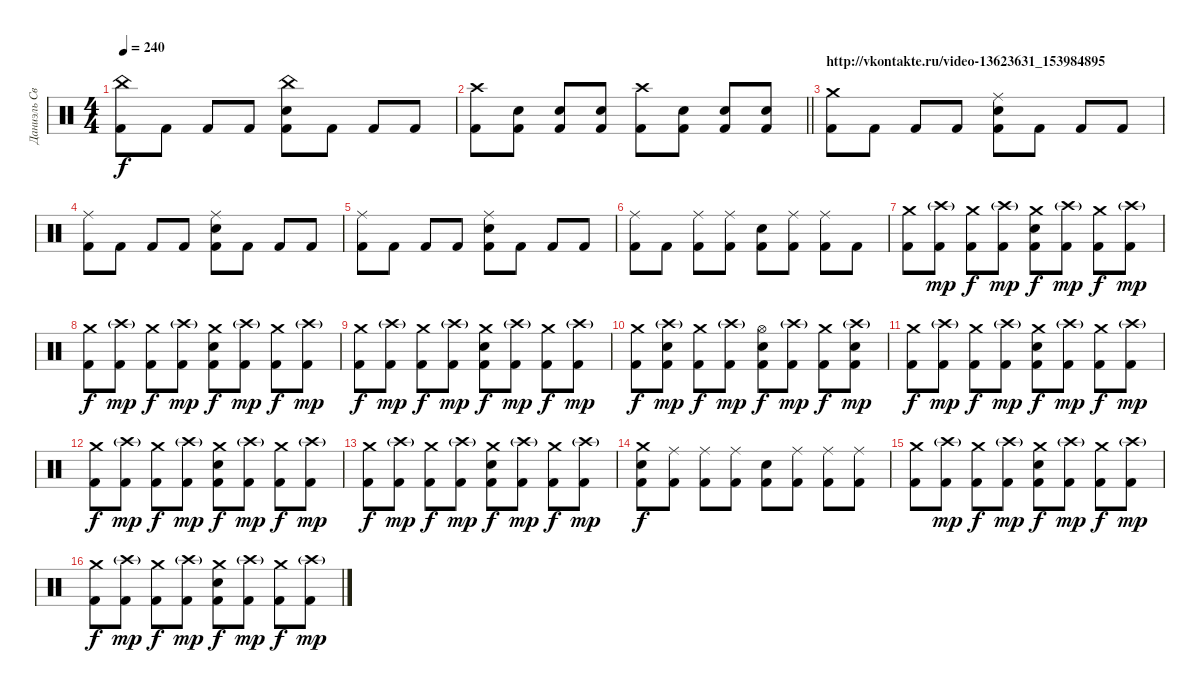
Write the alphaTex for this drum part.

\track ("Даниэль Свенсон" "Даниэль Св") {instrument percussion}
\staff {score}
\articulation defaults
\ts (4 4)
\tempo 240
\clef neutral
\ks c
("China (hit)" "Kick (hit) 2").8{dy f} "Kick (hit) 2".8 "Kick (hit) 2".8 "Kick (hit) 2".8 ("China (hit)" "Electric Snare (hit)" "Kick (hit) 2").8 "Kick (hit) 2".8 "Kick (hit) 2".8 "Kick (hit) 2".8 |
\barLineRight lightlight
("Crash high (hit)" "Kick (hit) 2").8 ("Electric Snare (hit)" "Kick (hit) 2").8 ("Electric Snare (hit)" "Kick (hit) 2").8 ("Electric Snare (hit)" "Kick (hit) 2").8 ("Crash high (hit)" "Kick (hit) 2").8 ("Electric Snare (hit)" "Kick (hit) 2").8 ("Electric Snare (hit)" "Kick (hit) 2").8 ("Electric Snare (hit)" "Kick (hit) 2").8 |
\section ("" "http://vkontakte.ru/video-13623631_153984895")
("Crash medium (hit)" "Kick (hit) 2").8 "Kick (hit) 2".8 "Kick (hit) 2".8 "Kick (hit) 2".8 ("Ride (middle)" "Electric Snare (hit)" "Kick (hit) 2").8 "Kick (hit) 2".8 "Kick (hit) 2".8 "Kick (hit) 2".8 |
("Ride (middle)" "Kick (hit) 2").8 "Kick (hit) 2".8 "Kick (hit) 2".8 "Kick (hit) 2".8 ("Ride (middle)" "Electric Snare (hit)" "Kick (hit) 2").8 "Kick (hit) 2".8 "Kick (hit) 2".8 "Kick (hit) 2".8 |
("Ride (middle)" "Kick (hit) 2").8 "Kick (hit) 2".8 "Kick (hit) 2".8 "Kick (hit) 2".8 ("Ride (middle)" "Electric Snare (hit)" "Kick (hit) 2").8 "Kick (hit) 2".8 "Kick (hit) 2".8 "Kick (hit) 2".8 |
("Ride (middle)" "Kick (hit) 2").8 "Kick (hit) 2".8 ("Ride (middle)" "Kick (hit) 2").8 ("Ride (middle)" "Kick (hit) 2").8 ("Electric Snare (hit)" "Kick (hit) 2").8 ("Ride (middle)" "Kick (hit) 2").8 ("Ride (middle)" "Kick (hit) 2").8 "Kick (hit) 2".8 |
("Crash medium (hit)" "Kick (hit) 2").8 ("Crash high (hit)"{g} "Kick (hit) 2").8{dy mp} ("Crash medium (hit)" "Kick (hit) 2").8{dy f} ("Crash high (hit)"{g} "Kick (hit) 2").8{dy mp} ("Crash medium (hit)" "Electric Snare (hit)" "Kick (hit) 2").8{dy f} ("Crash high (hit)"{g} "Kick (hit) 2").8{dy mp} ("Crash medium (hit)" "Kick (hit) 2").8{dy f} ("Crash high (hit)"{g} "Kick (hit) 2").8{dy mp} |
("Crash medium (hit)" "Kick (hit) 2").8{dy f} ("Crash high (hit)"{g} "Kick (hit) 2").8{dy mp} ("Crash medium (hit)" "Kick (hit) 2").8{dy f} ("Crash high (hit)"{g} "Kick (hit) 2").8{dy mp} ("Crash medium (hit)" "Electric Snare (hit)" "Kick (hit) 2").8{dy f} ("Crash high (hit)"{g} "Kick (hit) 2").8{dy mp} ("Crash medium (hit)" "Kick (hit) 2").8{dy f} ("Crash high (hit)"{g} "Kick (hit) 2").8{dy mp} |
("Crash medium (hit)" "Kick (hit) 2").8{dy f} ("Crash high (hit)"{g} "Kick (hit) 2").8{dy mp} ("Crash medium (hit)" "Kick (hit) 2").8{dy f} ("Crash high (hit)"{g} "Kick (hit) 2").8{dy mp} ("Crash medium (hit)" "Electric Snare (hit)" "Kick (hit) 2").8{dy f} ("Crash high (hit)"{g} "Kick (hit) 2").8{dy mp} ("Crash medium (hit)" "Kick (hit) 2").8{dy f} ("Crash high (hit)"{g} "Kick (hit) 2").8{dy mp} |
("Crash medium (hit)" "Kick (hit) 2").8{dy f} ("Crash high (hit)"{g} "Electric Snare (hit)" "Kick (hit) 2").8{dy mp} ("Crash medium (hit)" "Kick (hit) 2").8{dy f} ("Crash high (hit)"{g} "Kick (hit) 2").8{dy mp} ("Hi-Hat (open)" "Electric Snare (hit)" "Kick (hit) 2").8{dy f} ("Crash high (hit)"{g} "Kick (hit) 2").8{dy mp} ("Crash medium (hit)" "Kick (hit) 2").8{dy f} ("Crash high (hit)"{g} "Electric Snare (hit)" "Kick (hit) 2").8{dy mp} |
("Crash medium (hit)" "Kick (hit) 2").8{dy f} ("Crash high (hit)"{g} "Kick (hit) 2").8{dy mp} ("Crash medium (hit)" "Kick (hit) 2").8{dy f} ("Crash high (hit)"{g} "Kick (hit) 2").8{dy mp} ("Crash medium (hit)" "Electric Snare (hit)" "Kick (hit) 2").8{dy f} ("Crash high (hit)"{g} "Kick (hit) 2").8{dy mp} ("Crash medium (hit)" "Kick (hit) 2").8{dy f} ("Crash high (hit)"{g} "Kick (hit) 2").8{dy mp} |
("Crash medium (hit)" "Kick (hit) 2").8{dy f} ("Crash high (hit)"{g} "Kick (hit) 2").8{dy mp} ("Crash medium (hit)" "Kick (hit) 2").8{dy f} ("Crash high (hit)"{g} "Kick (hit) 2").8{dy mp} ("Crash medium (hit)" "Electric Snare (hit)" "Kick (hit) 2").8{dy f} ("Crash high (hit)"{g} "Kick (hit) 2").8{dy mp} ("Crash medium (hit)" "Kick (hit) 2").8{dy f} ("Crash high (hit)"{g} "Kick (hit) 2").8{dy mp} |
("Crash medium (hit)" "Kick (hit) 2").8{dy f} ("Crash high (hit)"{g} "Kick (hit) 2").8{dy mp} ("Crash medium (hit)" "Kick (hit) 2").8{dy f} ("Crash high (hit)"{g} "Kick (hit) 2").8{dy mp} ("Crash medium (hit)" "Electric Snare (hit)" "Kick (hit) 2").8{dy f} ("Crash high (hit)"{g} "Kick (hit) 2").8{dy mp} ("Crash medium (hit)" "Kick (hit) 2").8{dy f} ("Crash high (hit)"{g} "Kick (hit) 2").8{dy mp} |
("Crash medium (hit)" "Electric Snare (hit)" "Kick (hit) 2").8{dy f} ("Ride (middle)" "Kick (hit) 2").8 ("Ride (middle)" "Kick (hit) 2").8 ("Ride (middle)" "Kick (hit) 2").8 ("Electric Snare (hit)" "Kick (hit) 2").8 ("Ride (middle)" "Kick (hit) 2").8 ("Ride (middle)" "Kick (hit) 2").8 ("Ride (middle)" "Kick (hit) 2").8 |
("Crash medium (hit)" "Kick (hit) 2").8 ("Crash high (hit)"{g} "Kick (hit) 2").8{dy mp} ("Crash medium (hit)" "Kick (hit) 2").8{dy f} ("Crash high (hit)"{g} "Kick (hit) 2").8{dy mp} ("Crash medium (hit)" "Electric Snare (hit)" "Kick (hit) 2").8{dy f} ("Crash high (hit)"{g} "Kick (hit) 2").8{dy mp} ("Crash medium (hit)" "Kick (hit) 2").8{dy f} ("Crash high (hit)"{g} "Kick (hit) 2").8{dy mp} |
("Crash medium (hit)" "Kick (hit) 2").8{dy f} ("Crash high (hit)"{g} "Kick (hit) 2").8{dy mp} ("Crash medium (hit)" "Kick (hit) 2").8{dy f} ("Crash high (hit)"{g} "Kick (hit) 2").8{dy mp} ("Crash medium (hit)" "Electric Snare (hit)" "Kick (hit) 2").8{dy f} ("Crash high (hit)"{g} "Kick (hit) 2").8{dy mp} ("Crash medium (hit)" "Kick (hit) 2").8{dy f} ("Crash high (hit)"{g} "Kick (hit) 2").8{dy mp}
